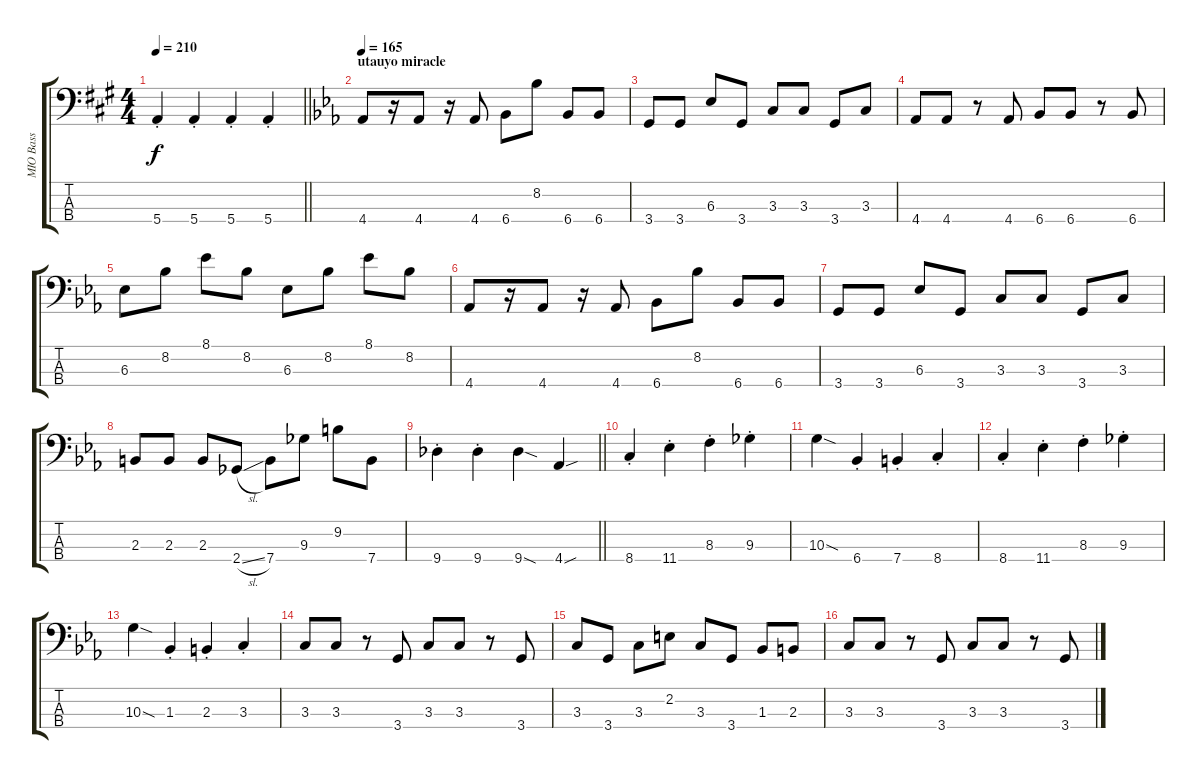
\track ("MIO Bass" "MIO Bass") {instrument electricbassfinger}
\staff {score tabs}
\tuning (G2 D2 A1 E1) {hide}
\ts (4 4)
\tempo 210
\clef f4
\barLineRight lightlight
\ks a
5.4{st}.4{dy f} 5.4{st}.4 5.4{st}.4 5.4{st}.4 |
\section ("" "utauyo miracle")
\tempo 165
\ks eb
4.4.8 r.16 4.4.8 r.16 4.4.8 6.4.8 8.2.8 6.4.8 6.4.8 |
3.4.8 3.4.8 6.3.8 3.4.8 3.3.8 3.3.8 3.4.8 3.3.8 |
4.4.8 4.4.8 r.8 4.4.8 6.4.8 6.4.8 r.8 6.4.8 |
6.3.8 8.2.8 8.1.8 8.2.8 6.3.8 8.2.8 8.1.8 8.2.8 |
4.4.8 r.16 4.4.8 r.16 4.4.8 6.4.8 8.2.8 6.4.8 6.4.8 |
3.4.8 3.4.8 6.3.8 3.4.8 3.3.8 3.3.8 3.4.8 3.3.8 |
2.3.8 2.3.8 2.3.8 2.4{sl}.8 7.4.8 9.3.8 9.2.8 7.4.8 |
\barLineRight lightlight
9.4{st}.4 9.4{st}.4 9.4{sod}.4 4.4{sou}.4 |
8.4{st}.4 11.4{st}.4 8.3{st}.4 9.3{st}.4 |
10.3{sod}.4 6.4{st}.4 7.4{st}.4 8.4{st}.4 |
8.4{st}.4 11.4{st}.4 8.3{st}.4 9.3{st}.4 |
10.3{sod}.4 1.3{st}.4 2.3{st}.4 3.3{st}.4 |
3.3.8 3.3.8 r.8 3.4.8 3.3.8 3.3.8 r.8 3.4.8 |
3.3.8 3.4.8 3.3.8 2.2.8 3.3.8 3.4.8 1.3.8 2.3.8 |
3.3.8 3.3.8 r.8 3.4.8 3.3.8 3.3.8 r.8 3.4.8
